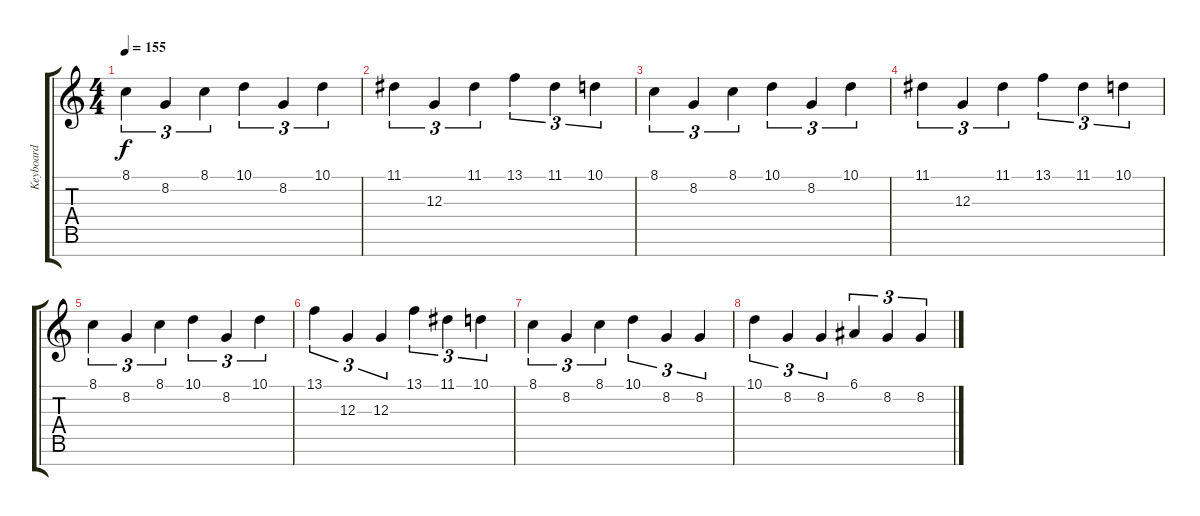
\track ("Keyboard" "Keyboard") {instrument acousticgrandpiano}
\staff {score tabs}
\tuning (E4 B3 G3 D3 A2 E2 B1) {hide}
\ts (4 4)
\tempo 155
\clef g2
\ks c
8.1.4{tu (3 2) dy f} 8.2.4{tu (3 2)} 8.1.4{tu (3 2)} 10.1.4{tu (3 2)} 8.2.4{tu (3 2)} 10.1.4{tu (3 2)} |
11.1.4{tu (3 2)} 12.3.4{tu (3 2)} 11.1.4{tu (3 2)} 13.1.4{tu (3 2)} 11.1.4{tu (3 2)} 10.1.4{tu (3 2)} |
8.1.4{tu (3 2)} 8.2.4{tu (3 2)} 8.1.4{tu (3 2)} 10.1.4{tu (3 2)} 8.2.4{tu (3 2)} 10.1.4{tu (3 2)} |
11.1.4{tu (3 2)} 12.3.4{tu (3 2)} 11.1.4{tu (3 2)} 13.1.4{tu (3 2)} 11.1.4{tu (3 2)} 10.1.4{tu (3 2)} |
8.1.4{tu (3 2)} 8.2.4{tu (3 2)} 8.1.4{tu (3 2)} 10.1.4{tu (3 2)} 8.2.4{tu (3 2)} 10.1.4{tu (3 2)} |
13.1.4{tu (3 2)} 12.3.4{tu (3 2)} 12.3.4{tu (3 2)} 13.1.4{tu (3 2)} 11.1.4{tu (3 2)} 10.1.4{tu (3 2)} |
8.1.4{tu (3 2)} 8.2.4{tu (3 2)} 8.1.4{tu (3 2)} 10.1.4{tu (3 2)} 8.2.4{tu (3 2)} 8.2.4{tu (3 2)} |
10.1.4{tu (3 2)} 8.2.4{tu (3 2)} 8.2.4{tu (3 2)} 6.1.4{tu (3 2)} 8.2.4{tu (3 2)} 8.2.4{tu (3 2)}
